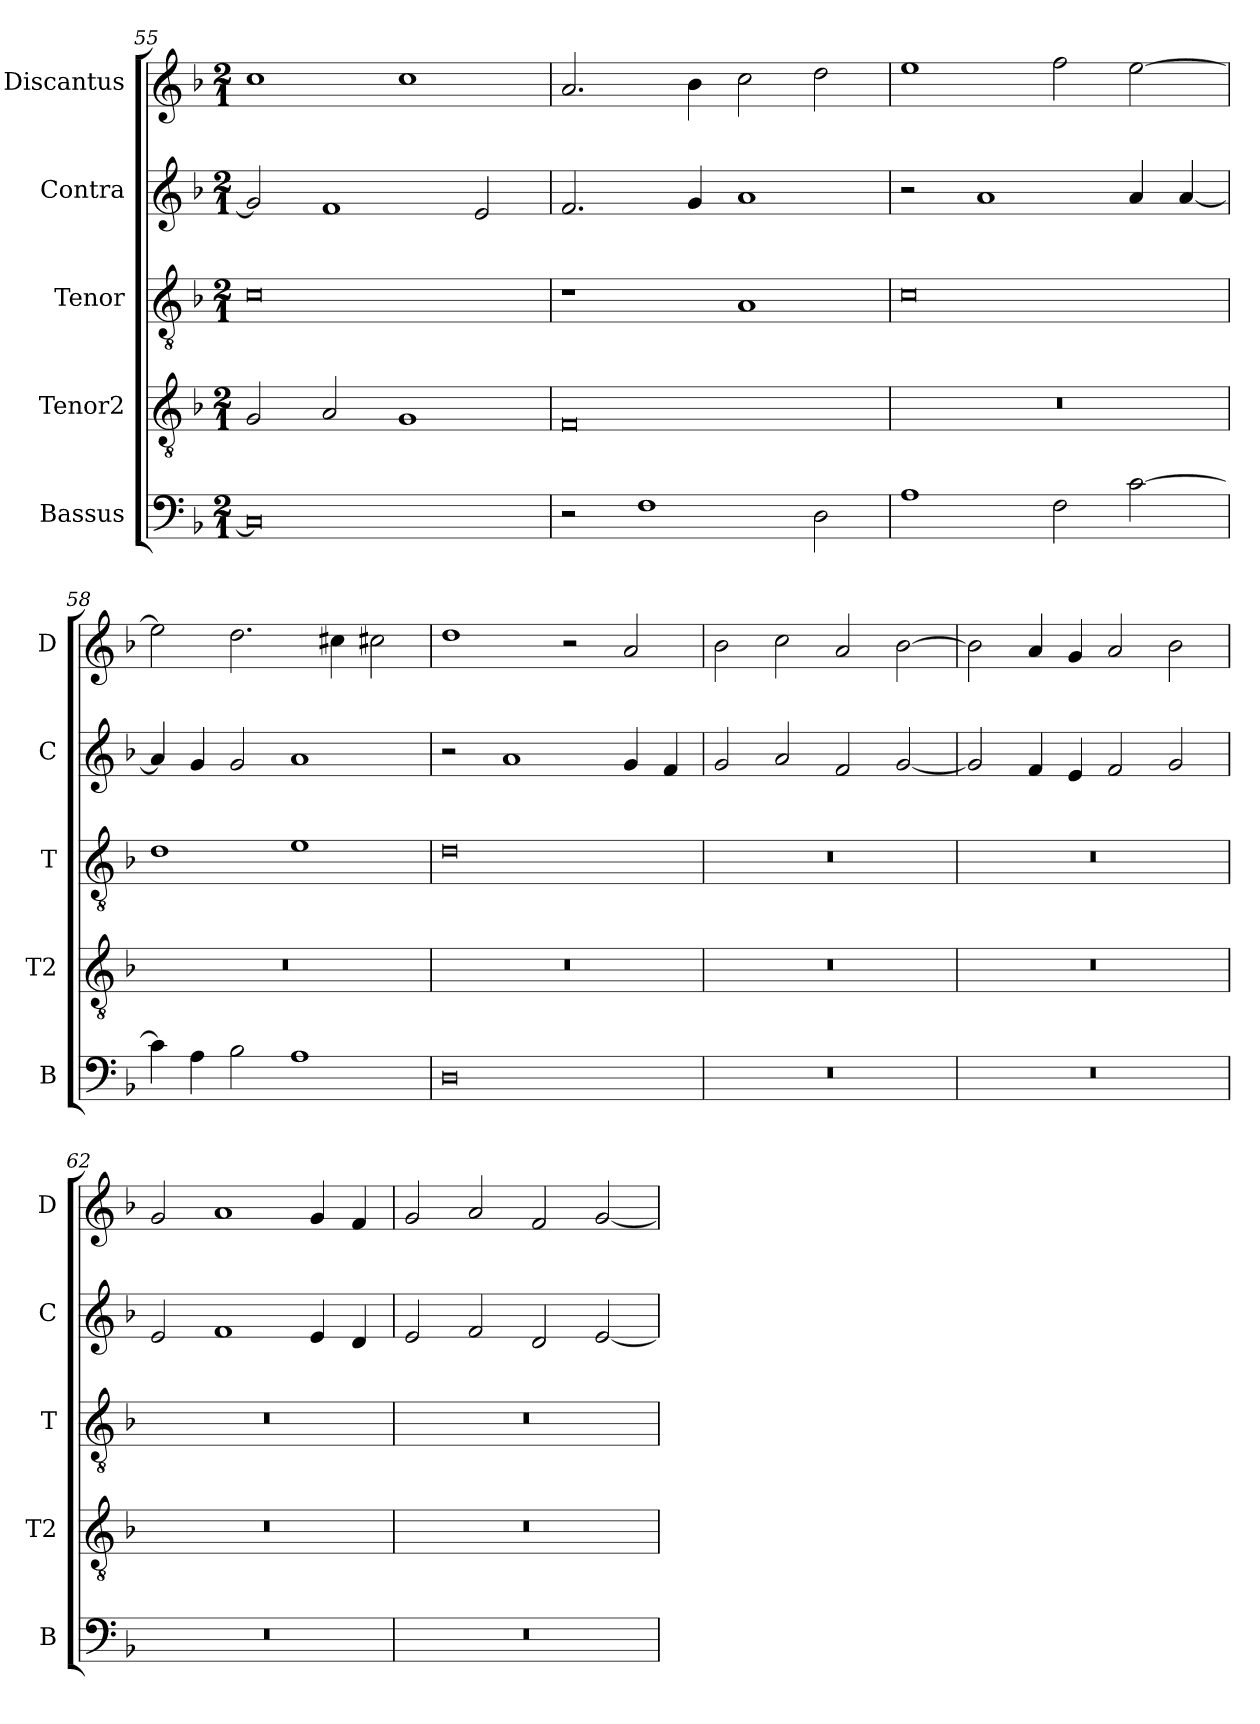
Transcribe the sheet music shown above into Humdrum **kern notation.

**kern	**kern	**kern	**kern	**kern
*part5	*part4	*part3	*part2	*part1
*staff5	*staff4	*staff3	*staff2	*staff1
*I"Bassus	*I"Tenor2	*I"Tenor	*I"Contra	*I"Discantus
*I'B	*I'T2	*I'T	*I'C	*I'D
*clefF4	*clefGv2	*clefGv2	*clefG2	*clefG2
*k[b-]	*k[b-]	*k[b-]	*k[b-]	*k[b-]
*M2/1	*M2/1	*M2/1	*M2/1	*M2/1
=55	=55	=55	=55	=55
0C]	2G/	0c	2g/]	1cc
.	2A/	.	1f	.
.	1G	.	.	1cc
.	.	.	2e/	.
=56	=56	=56	=56	=56
2r	0F	1r	2.f/	2.a/
1F	.	.	.	.
.	.	.	4g/	4b-\
.	.	1A	1a	2cc\
2D\	.	.	.	2dd\
=57	=57	=57	=57	=57
1A	0r	0c	2r	1ee
.	.	.	1a	.
2F\	.	.	.	2ff\
[2c\	.	.	4a/	[2ee\
.	.	.	[4a/	.
=58	=58	=58	=58	=58
4c\]	0r	1d	4a/]	2ee\]
4A\	.	.	4g/	.
2B-\	.	.	2g/	2.dd\
1A	.	1e	1a	.
.	.	.	.	4cc#X\
.	.	.	.	2cc#X\
=59	=59	=59	=59	=59
0D	0r	0d	2r	1dd
.	.	.	1a	.
.	.	.	.	2r
.	.	.	4g/	2a/
.	.	.	4f/	.
=60	=60	=60	=60	=60
0r	0r	0r	2g/	2b-\
.	.	.	2a/	2cc\
.	.	.	2f/	2a/
.	.	.	[2g/	[2b-\
=61	=61	=61	=61	=61
0r	0r	0r	2g/]	2b-\]
.	.	.	4f/	4a/
.	.	.	4e/	4g/
.	.	.	2f/	2a/
.	.	.	2g/	2b-\
=62	=62	=62	=62	=62
0r	0r	0r	2e/	2g/
.	.	.	1f	1a
.	.	.	4e/	4g/
.	.	.	4d/	4f/
=63	=63	=63	=63	=63
0r	0r	0r	2e/	2g/
.	.	.	2f/	2a/
.	.	.	2d/	2f/
.	.	.	[2e/	[2g/
=	=	=	=	=
*-	*-	*-	*-	*-
